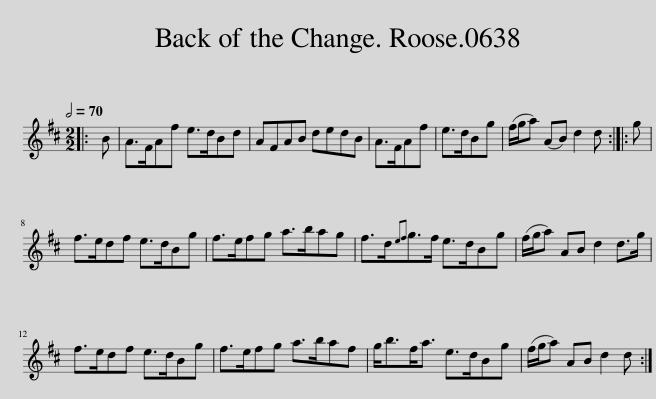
X:1
L:1/8
Q:1/2=70
M:2/2
I:linebreak $
K:D
V:1 treble
V:1
|: B | A>FAf e>dBd | AFAB dedB | A>FAf | e>dBg | %5
 (f/g/a) (AB) d2 d :: g |$ f>edf e>dBg | f>efg a>bag | f>d{ef}g>f e>dBg | %10
 (f/g/a) AB d2 d>g |$ f>edf e>dBg | f>efg a>baf | g<bf<a e>dBg | (f/g/a) AB d2 d :| %15
